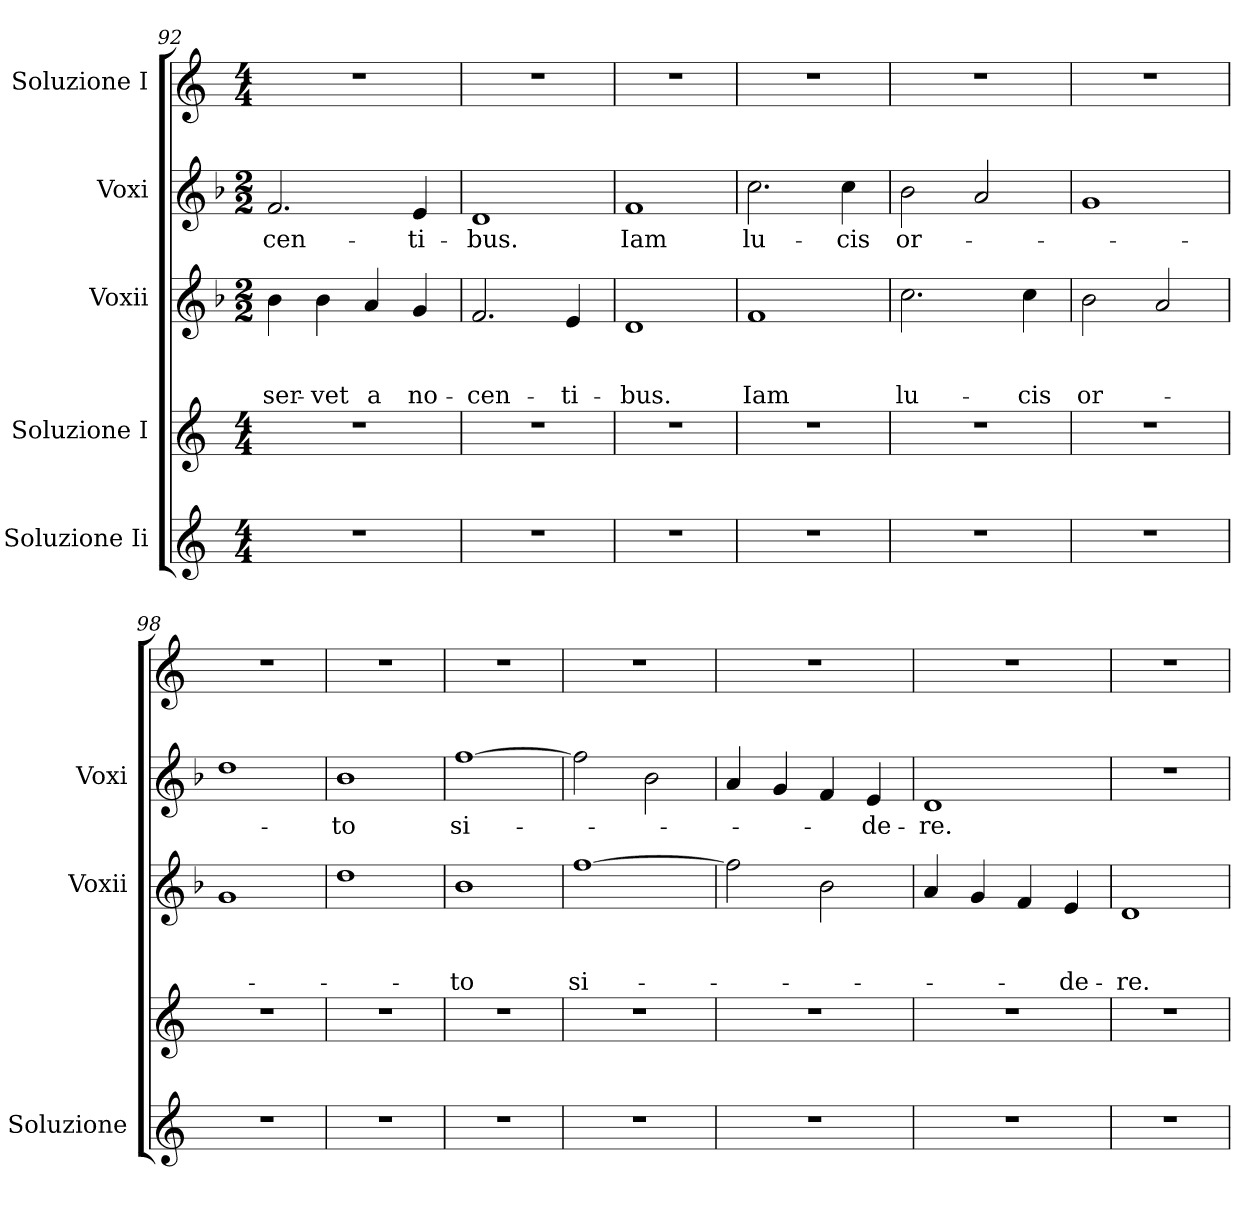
**kern	**kern	**kern	**text	**text	**text	**kern	**text	**kern
*part5	*part4	*part3	*part3	*part3	*part3	*part2	*part2	*part1
*staff5	*staff4	*staff3	*staff3	*staff3	*staff3	*staff2	*staff2	*staff1
*I"Soluzione Ii	*I"Soluzione I	*I"Voxii	*	*	*	*I"Voxi	*	*I"Soluzione I
*I'Soluzione	*	*I'Voxii	*	*	*	*I'Voxi	*	*
*clefG2	*clefG2	*clefG2	*	*	*	*clefG2	*	*clefG2
*k[]	*k[]	*k[b-]	*	*	*	*k[b-]	*	*k[]
*C:	*C:	*F:	*	*	*	*F:	*	*C:
*M4/4	*M4/4	*M2/2	*	*	*	*M2/2	*	*M4/4
=92	=92	=92	=92	=92	=92	=92	=92	=92
!	!	!	!	!	!LO:LY:b	!	!LO:LY:b	!
1r	1r	4b-\	.	.	ser-	2.f/	-cen-	1r
!	!	!	!	!	!LO:LY:b	!	!	!
.	.	4b-\	.	.	-vet	.	.	.
!	!	!	!	!	!LO:LY:b	!	!	!
.	.	4a/	.	.	a	.	.	.
!	!	!	!	!	!LO:LY:b	!	!LO:LY:b	!
.	.	4g/	.	.	no-	4e/	-ti-	.
!!LO:LB:g=z
=93	=93	=93	=93	=93	=93	=93	=93	=93
!	!	!	!	!	!LO:LY:b	!	!LO:LY:b	!
1r	1r	2.f/	.	.	-cen-	1d	-bus.	1r
!	!	!	!	!	!LO:LY:b	!	!	!
.	.	4e/	.	.	-ti-	.	.	.
=94	=94	=94	=94	=94	=94	=94	=94	=94
!	!	!	!	!	!LO:LY:b	!	!LO:LY:b	!
1r	1r	1d	.	.	-bus.	1f	Iam	1r
=95	=95	=95	=95	=95	=95	=95	=95	=95
!	!	!	!	!	!LO:LY:b	!	!LO:LY:b	!
1r	1r	1f	.	.	Iam	2.cc\	lu-	1r
!	!	!	!	!	!	!	!LO:LY:b	!
.	.	.	.	.	.	4cc\	-cis	.
=96	=96	=96	=96	=96	=96	=96	=96	=96
!	!	!	!	!	!LO:LY:b	!	!LO:LY:b	!
1r	1r	2.cc\	.	.	lu-	2b-\	or-	1r
.	.	.	.	.	.	2a/	.	.
!	!	!	!	!	!LO:LY:b	!	!	!
.	.	4cc\	.	.	-cis	.	.	.
=97	=97	=97	=97	=97	=97	=97	=97	=97
!	!	!	!	!	!LO:LY:b	!	!	!
1r	1r	2b-\	.	.	or-	1g	.	1r
.	.	2a/	.	.	.	.	.	.
=98	=98	=98	=98	=98	=98	=98	=98	=98
1r	1r	1g	.	.	.	1dd	.	1r
=99	=99	=99	=99	=99	=99	=99	=99	=99
!	!	!	!	!	!	!	!LO:LY:b	!
1r	1r	1dd	.	.	.	1b-	-to	1r
=100	=100	=100	=100	=100	=100	=100	=100	=100
!	!	!	!	!	!LO:LY:b	!	!LO:LY:b	!
1r	1r	1b-	.	.	-to	[>1ff	si-	1r
=101	=101	=101	=101	=101	=101	=101	=101	=101
!	!	!	!	!	!LO:LY:b	!	!	!
1r	1r	[>1ff	.	.	si-	2ff\]	.	1r
.	.	.	.	.	.	2b-\	.	.
=102	=102	=102	=102	=102	=102	=102	=102	=102
1r	1r	2ff\]	.	.	.	4a/	.	1r
.	.	.	.	.	.	4g/	.	.
.	.	2b-\	.	.	.	4f/	.	.
!	!	!	!	!	!	!	!LO:LY:b	!
.	.	.	.	.	.	4e/	-de-	.
=103	=103	=103	=103	=103	=103	=103	=103	=103
!	!	!	!	!	!	!	!LO:LY:b	!
1r	1r	4a/	.	.	.	1d	-re.	1r
.	.	4g/	.	.	.	.	.	.
.	.	4f/	.	.	.	.	.	.
!	!	!	!	!	!LO:LY:b	!	!	!
.	.	4e/	.	.	-de-	.	.	.
=104	=104	=104	=104	=104	=104	=104	=104	=104
!	!	!	!	!	!LO:LY:b	!	!	!
1r	1r	1d	.	.	-re.	1r	.	1r
=	=	=	=	=	=	=	=	=
*-	*-	*-	*-	*-	*-	*-	*-	*-
